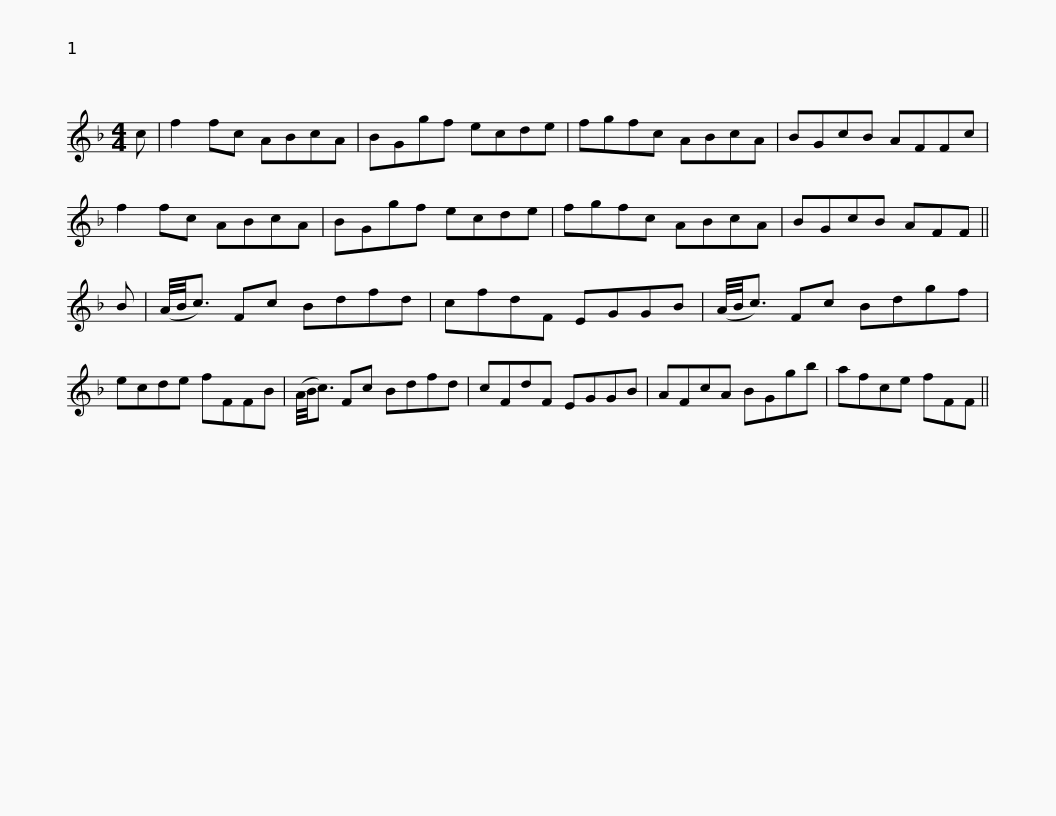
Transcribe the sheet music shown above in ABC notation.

X:1
L:1/8
M:4/4
I:linebreak $
K:F
V:1 treble
V:1
 c | f2 fc ABcA | BGgf ecde | fgfc ABcA | BGcB AFFc | %5
 f2 fc ABcA |$ BGgf ecde | fgfc ABcA | BGcB AFF || B | %10
 (A/4B/4c3/2) Fc Bdfd | cfdF EGGB |$ (A/4B/4c3/2) Fc Bdgf | ecde fFFB | (A/4B/4c3/2) Fc Bdfd | %15
 cFdF EGGB | AFcA BGgb |$ afce fFF || %18
